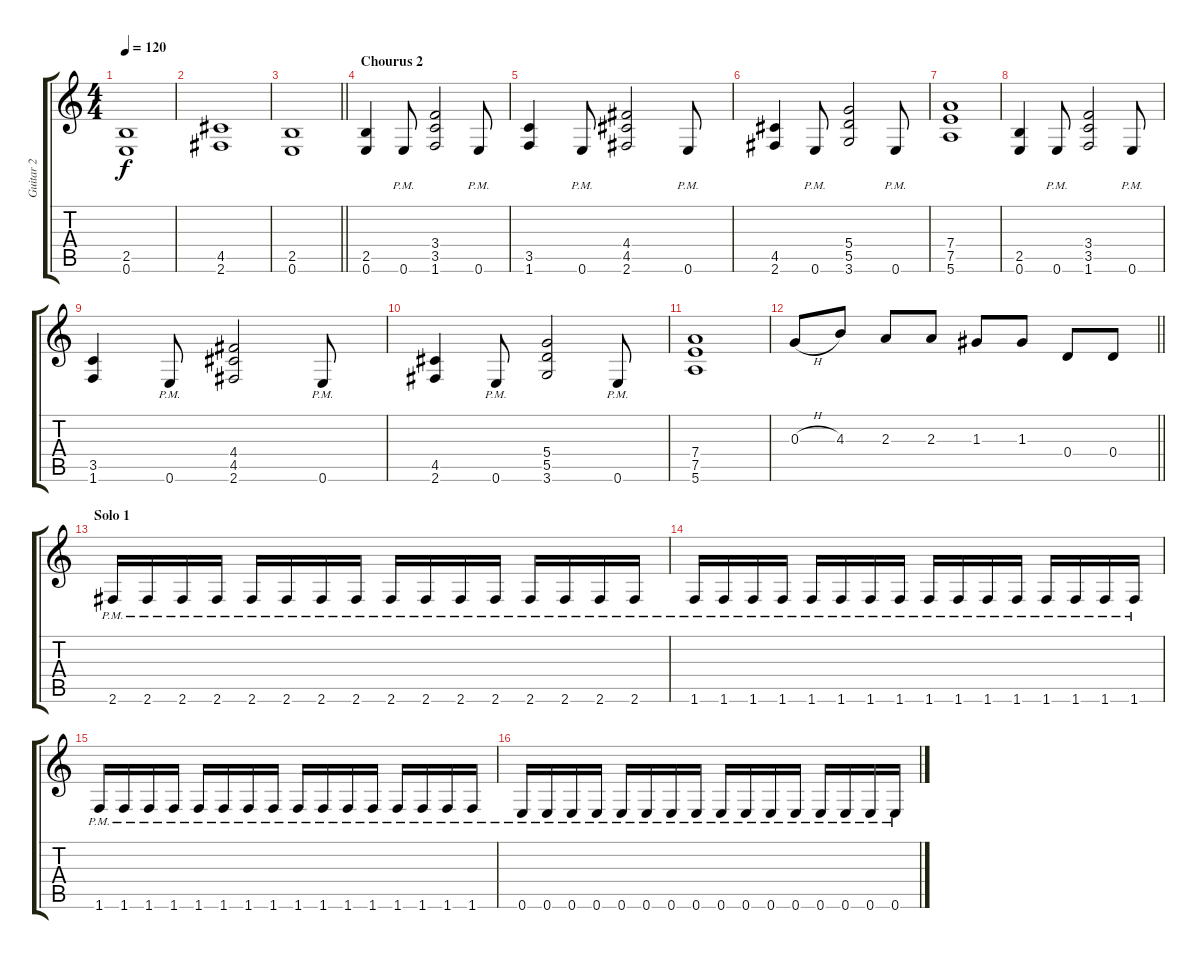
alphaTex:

\track ("Guitar 2" "Guitar 2") {instrument distortionguitar}
\staff {score tabs}
\tuning (E4 B3 G3 D3 A2 E2) {hide}
\ts (4 4)
\tempo 120
\clef g2
\ks c
(2.5 0.6).1{dy f} |
(4.5 2.6).1 |
\barLineRight lightlight
(2.5 0.6).1 |
\section ("" "Chourus 2")
(2.5 0.6).4 0.6{pm}.8 (3.4 3.5 1.6).2 0.6{pm}.8 |
(3.5 1.6).4 0.6{pm}.8 (4.4 4.5 2.6).2 0.6{pm}.8 |
(4.5 2.6).4 0.6{pm}.8 (5.4 5.5 3.6).2 0.6{pm}.8 |
(7.4 7.5 5.6).1 |
(2.5 0.6).4 0.6{pm}.8 (3.4 3.5 1.6).2 0.6{pm}.8 |
(3.5 1.6).4 0.6{pm}.8 (4.4 4.5 2.6).2 0.6{pm}.8 |
(4.5 2.6).4 0.6{pm}.8 (5.4 5.5 3.6).2 0.6{pm}.8 |
(7.4 7.5 5.6).1 |
\barLineRight lightlight
0.3{h}.8 4.3.8 2.3.8 2.3.8 1.3.8 1.3.8 0.4.8 0.4.8 |
\section ("" "Solo 1")
2.6{pm}.16 2.6{pm}.16 2.6{pm}.16 2.6{pm}.16 2.6{pm}.16 2.6{pm}.16 2.6{pm}.16 2.6{pm}.16 2.6{pm}.16 2.6{pm}.16 2.6{pm}.16 2.6{pm}.16 2.6{pm}.16 2.6{pm}.16 2.6{pm}.16 2.6{pm}.16 |
1.6{pm}.16 1.6{pm}.16 1.6{pm}.16 1.6{pm}.16 1.6{pm}.16 1.6{pm}.16 1.6{pm}.16 1.6{pm}.16 1.6{pm}.16 1.6{pm}.16 1.6{pm}.16 1.6{pm}.16 1.6{pm}.16 1.6{pm}.16 1.6{pm}.16 1.6{pm}.16 |
1.6{pm}.16 1.6{pm}.16 1.6{pm}.16 1.6{pm}.16 1.6{pm}.16 1.6{pm}.16 1.6{pm}.16 1.6{pm}.16 1.6{pm}.16 1.6{pm}.16 1.6{pm}.16 1.6{pm}.16 1.6{pm}.16 1.6{pm}.16 1.6{pm}.16 1.6{pm}.16 |
0.6{pm}.16 0.6{pm}.16 0.6{pm}.16 0.6{pm}.16 0.6{pm}.16 0.6{pm}.16 0.6{pm}.16 0.6{pm}.16 0.6{pm}.16 0.6{pm}.16 0.6{pm}.16 0.6{pm}.16 0.6{pm}.16 0.6{pm}.16 0.6{pm}.16 0.6{pm}.16
